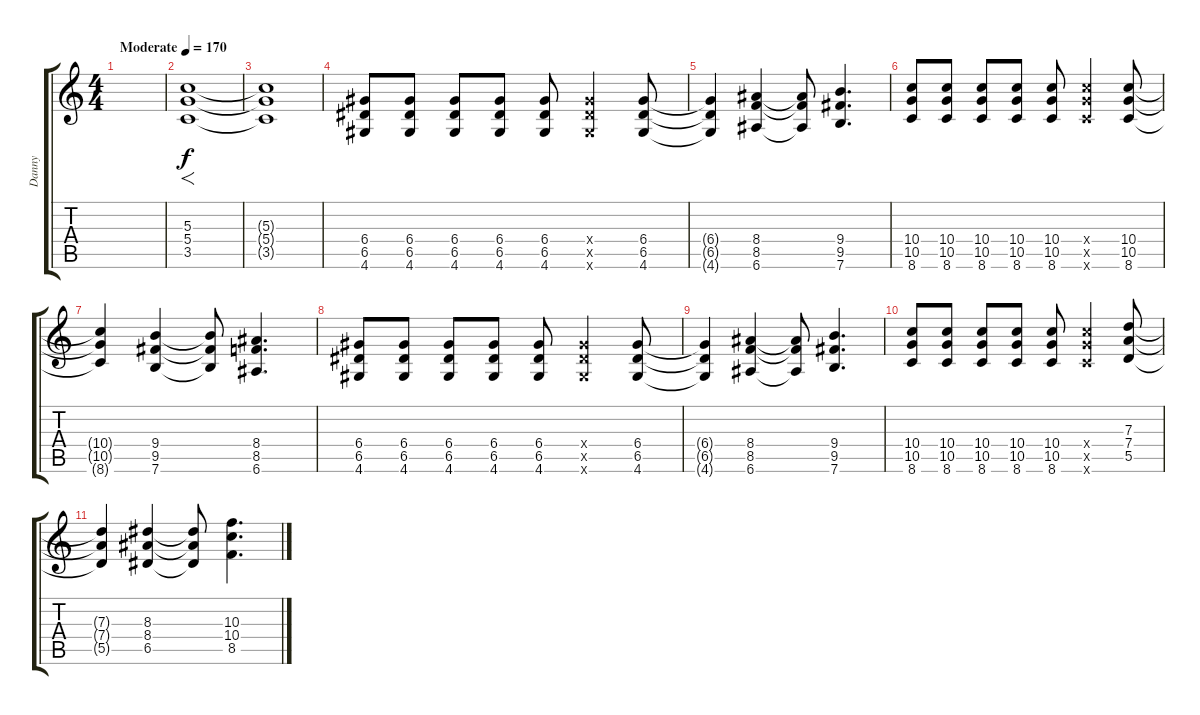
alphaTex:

\track ("Danny" "Danny") {instrument overdrivenguitar}
\staff {score tabs}
\tuning (E4 B3 G3 D3 A2 E2) {hide}
\ts (4 4)
\tempo (170 "Moderate")
\clef g2
\ks c
|
(5.3 5.4 3.5).1{f} |
(5.3{t} 5.4{t} 3.5{t}).1 |
(6.4 6.5 4.6).8 (6.4 6.5 4.6).8 (6.4 6.5 4.6).8 (6.4 6.5 4.6).8 (6.4 6.5 4.6).8 (6.4{x} 6.5{x} 4.6{x}).4 (6.4 6.5 4.6).8 |
(6.4{t} 6.5{t} 4.6{t}).4 (8.4 8.5 6.6).4 (8.4{t} 8.5{t} 6.6{t}).8 (9.4 9.5 7.6).4{d} |
(10.4 10.5 8.6).8 (10.4 10.5 8.6).8 (10.4 10.5 8.6).8 (10.4 10.5 8.6).8 (10.4 10.5 8.6).8 (10.4{x} 10.5{x} 8.6{x}).4 (10.4 10.5 8.6).8 |
(10.4{t} 10.5{t} 8.6{t}).4 (9.4 9.5 7.6).4 (9.4{t} 9.5{t} 7.6{t}).8 (8.4 8.5 6.6).4{d} |
(6.4 6.5 4.6).8 (6.4 6.5 4.6).8 (6.4 6.5 4.6).8 (6.4 6.5 4.6).8 (6.4 6.5 4.6).8 (6.4{x} 6.5{x} 4.6{x}).4 (6.4 6.5 4.6).8 |
(6.4{t} 6.5{t} 4.6{t}).4 (8.4 8.5 6.6).4 (8.4{t} 8.5{t} 6.6{t}).8 (9.4 9.5 7.6).4{d} |
(10.4 10.5 8.6).8 (10.4 10.5 8.6).8 (10.4 10.5 8.6).8 (10.4 10.5 8.6).8 (10.4 10.5 8.6).8 (10.4{x} 10.5{x} 8.6{x}).4 (7.3 7.4 5.5).8 |
(7.3{t} 7.4{t} 5.5{t}).4 (8.3 8.4 6.5).4 (8.3{t} 8.4{t} 6.5{t}).8 (10.3 10.4 8.5).4{d}
